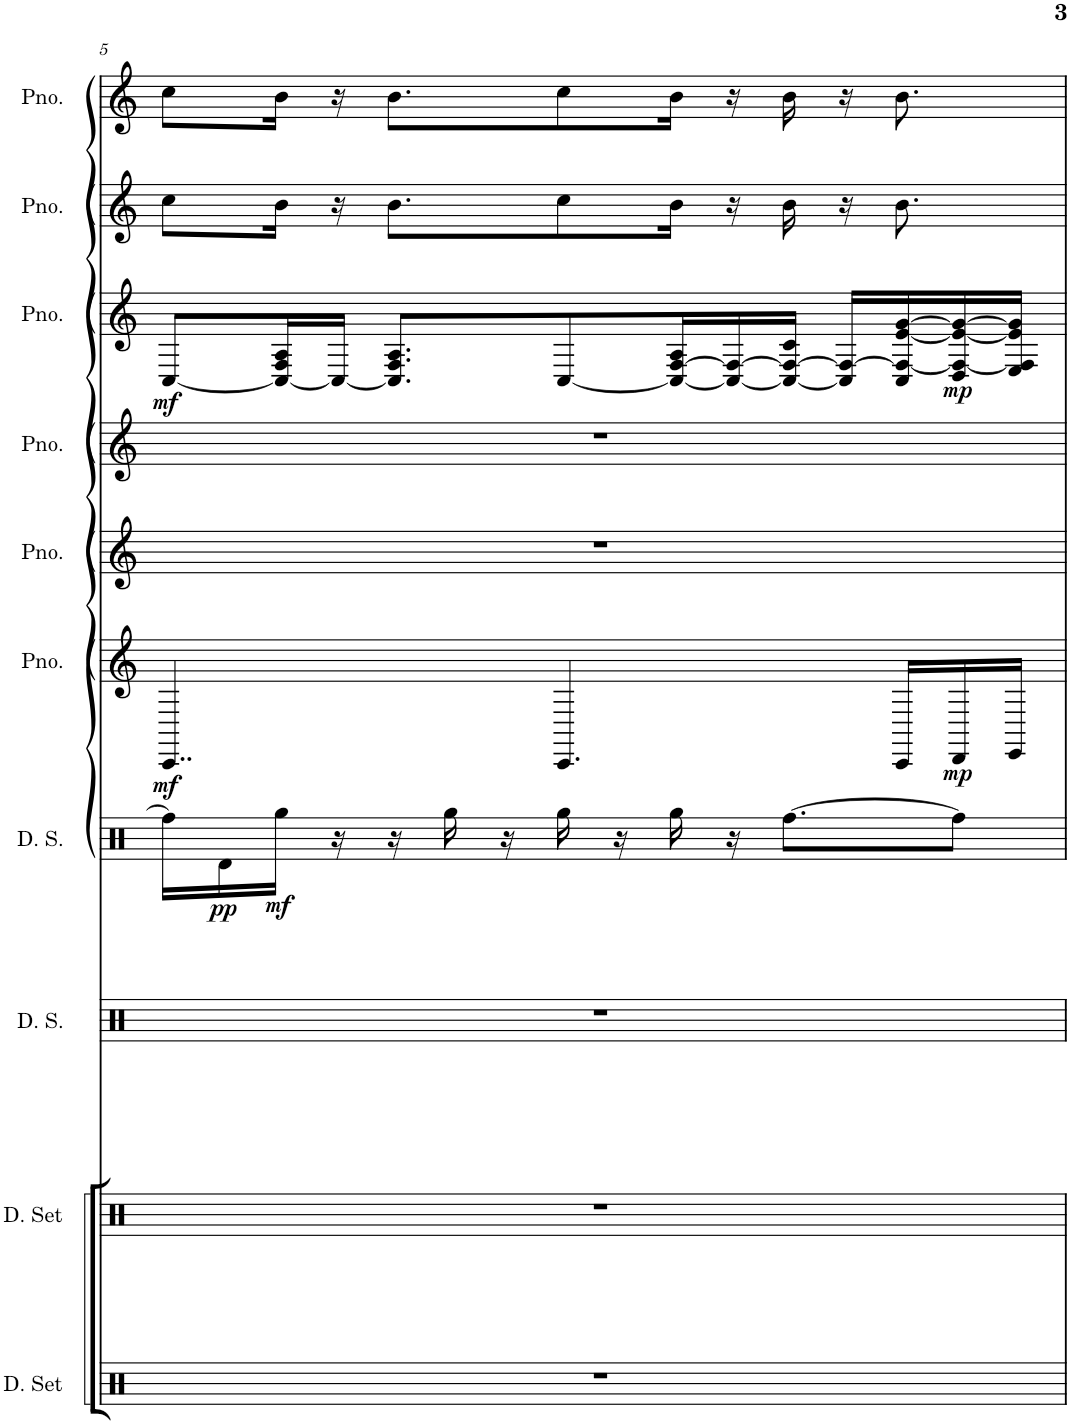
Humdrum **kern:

**kern	**kern	**kern	**kern	**dynam	**kern	**dynam	**kern	**kern	**kern	**dynam	**kern	**kern
*part10	*part9	*part8	*part7	*part7	*part6	*part6	*part5	*part4	*part3	*part3	*part2	*part1
*staff10	*staff9	*staff8	*staff7	*staff7	*staff6	*staff6	*staff5	*staff4	*staff3	*staff3	*staff2	*staff1
*I"Drumset	*I"Drumset	*I"MDL Drum Set	*I"MDL Drum Set	*	*I"Piano	*	*I"Piano	*I"Piano	*I"Piano	*	*I"Piano	*I"Piano
*I'D. Set	*I'D. Set	*I'D. S.	*I'D. S.	*	*I'Pno.	*	*I'Pno.	*I'Pno.	*I'Pno.	*	*I'Pno.	*I'Pno.
!!LO:PB:g=z
*clefX	*clefX	*clefX	*clefX	*	*clefG2	*	*clefG2	*clefG2	*clefG2	*	*clefG2	*clefG2
*	*	*	*	*	*Trd-3c-5	*	*Trd-3c-5	*Trd-3c-5	*Trd-3c-5	*	*Trd-3c-5	*Trd-3c-5
*k[]	*k[]	*k[]	*k[]	*	*k[]	*	*k[]	*k[]	*k[]	*	*k[]	*k[]
*M4/4	*M4/4	*M4/4	*M4/4	*	*M4/4	*	*M4/4	*M4/4	*M4/4	*	*M4/4	*M4/4
=5	=5	=5	=5	=5	=5	=5	=5	=5	=5	=5	=5	=5
!	!	!	!	!	!	!LO:DY:b	!	!	!	!LO:DY:b	!	!
1r	1r	1r	16Rff\LL]	.	4..CC/	mf	1r	1r	[8C/L	mf	8cc\L	8cc\L
!	!	!	!	!LO:DY:b	!	!	!	!	!	!	!	!
.	.	.	16Rd\	pp	.	.	.	.	.	.	.	.
!	!	!	!	!LO:DY:b	!	!	!	!	!	!	!	!
.	.	.	16Rgg\JJ	mf	.	.	.	.	16C/_ 16F/ 16A/L	.	16b\Jk	16b\Jk
.	.	.	16r	.	.	.	.	.	16C/JJ_	.	16r	16r
.	.	.	16r	.	.	.	.	.	8.C/] 8.F/ 8.A/L	.	8.b\L	8.b\L
.	.	.	16Rgg\	.	.	.	.	.	.	.	.	.
.	.	.	16r	.	.	.	.	.	.	.	.	.
.	.	.	16Rgg\	.	4.CC/	.	.	.	[8C/	.	8cc\	8cc\
.	.	.	16r	.	.	.	.	.	.	.	.	.
.	.	.	16Rgg\	.	.	.	.	.	16C/_ [16F/ 16A/L	.	16b\Jk	16b\Jk
.	.	.	16r	.	.	.	.	.	16C/_ 16F/_	.	16r	16r
.	.	.	[8.Rff\L	.	.	.	.	.	16C/_ 16F/_ 16c/JJ	.	16b\	16b\
.	.	.	.	.	.	.	.	.	16C/] 16F/_LL	.	16r	16r
.	.	.	.	.	16CC/LL	.	.	.	16C/ 16F/_ [16e/ [16g/	.	8.b\	8.b\
!	!	!	!	!	!	!LO:DY:b	!	!	!	!LO:DY:b	!	!
.	.	.	8Rff\J]	.	16DD/	mp	.	.	16D/ 16F/_ 16e/_ 16g/_	mp	.	.
.	.	.	.	.	16EE/JJ	.	.	.	16E/ 16F/] 16e/] 16g/]JJ	.	.	.
=	=	=	=	=	=	=	=	=	=	=	=	=
*-	*-	*-	*-	*-	*-	*-	*-	*-	*-	*-	*-	*-
